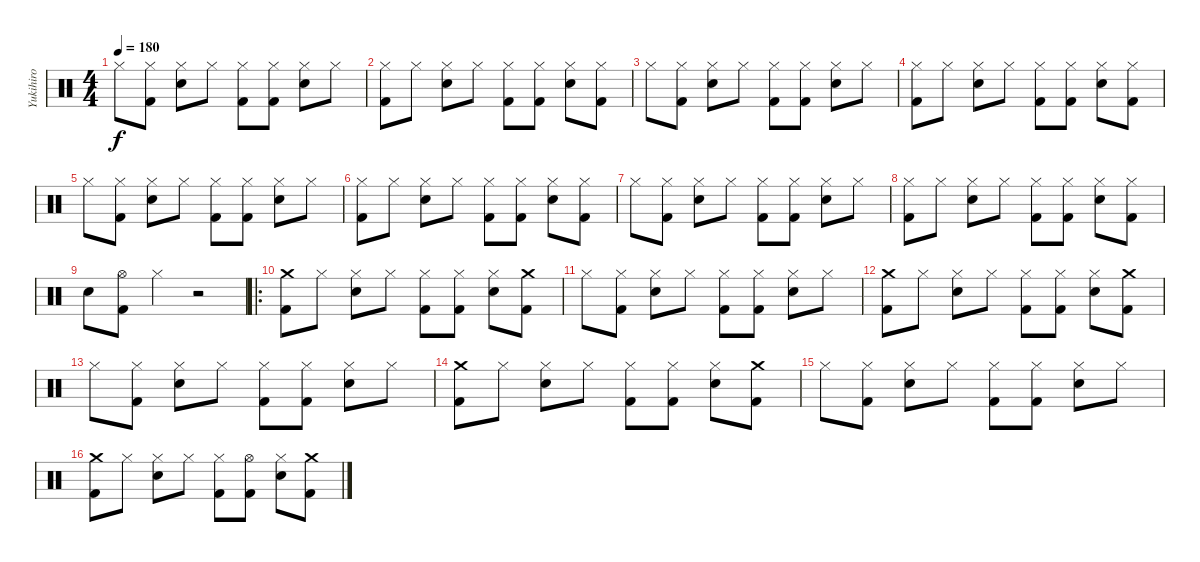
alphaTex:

\track ("Yukihiro" "Yukihiro") {instrument percussion}
\staff {score}
\articulation defaults
\ts (4 4)
\tempo 180
\clef neutral
\ks c "Hi-Hat (closed)".8{dy f}
("Hi-Hat (closed)" "Kick (hit) 2").8 ("Hi-Hat (closed)" "Snare (hit) 2").8 "Hi-Hat (closed)".8 ("Hi-Hat (closed)" "Kick (hit) 2").8 ("Hi-Hat (closed)" "Kick (hit) 2").8 ("Hi-Hat (closed)" "Snare (hit) 2").8 "Hi-Hat (closed)".8 |
("Hi-Hat (closed)" "Kick (hit) 2").8 "Hi-Hat (closed)".8 ("Hi-Hat (closed)" "Snare (hit) 2").8 "Hi-Hat (closed)".8 ("Hi-Hat (closed)" "Kick (hit) 2").8 ("Hi-Hat (closed)" "Kick (hit) 2").8 ("Hi-Hat (closed)" "Snare (hit) 2").8 ("Hi-Hat (closed)" "Kick (hit) 2").8 |
"Hi-Hat (closed)".8 ("Hi-Hat (closed)" "Kick (hit) 2").8 ("Hi-Hat (closed)" "Snare (hit) 2").8 "Hi-Hat (closed)".8 ("Hi-Hat (closed)" "Kick (hit) 2").8 ("Hi-Hat (closed)" "Kick (hit) 2").8 ("Hi-Hat (closed)" "Snare (hit) 2").8 "Hi-Hat (closed)".8 |
("Hi-Hat (closed)" "Kick (hit) 2").8 "Hi-Hat (closed)".8 ("Hi-Hat (closed)" "Snare (hit) 2").8 "Hi-Hat (closed)".8 ("Hi-Hat (closed)" "Kick (hit) 2").8 ("Hi-Hat (closed)" "Kick (hit) 2").8 ("Hi-Hat (closed)" "Snare (hit) 2").8 ("Hi-Hat (closed)" "Kick (hit) 2").8 |
"Hi-Hat (closed)".8 ("Hi-Hat (closed)" "Kick (hit) 2").8 ("Hi-Hat (closed)" "Snare (hit) 2").8 "Hi-Hat (closed)".8 ("Hi-Hat (closed)" "Kick (hit) 2").8 ("Hi-Hat (closed)" "Kick (hit) 2").8 ("Hi-Hat (closed)" "Snare (hit) 2").8 "Hi-Hat (closed)".8 |
("Hi-Hat (closed)" "Kick (hit) 2").8 "Hi-Hat (closed)".8 ("Hi-Hat (closed)" "Snare (hit) 2").8 "Hi-Hat (closed)".8 ("Hi-Hat (closed)" "Kick (hit) 2").8 ("Hi-Hat (closed)" "Kick (hit) 2").8 ("Hi-Hat (closed)" "Snare (hit) 2").8 ("Hi-Hat (closed)" "Kick (hit) 2").8 |
"Hi-Hat (closed)".8 ("Hi-Hat (closed)" "Kick (hit) 2").8 ("Hi-Hat (closed)" "Snare (hit) 2").8 "Hi-Hat (closed)".8 ("Hi-Hat (closed)" "Kick (hit) 2").8 ("Hi-Hat (closed)" "Kick (hit) 2").8 ("Hi-Hat (closed)" "Snare (hit) 2").8 "Hi-Hat (closed)".8 |
("Hi-Hat (closed)" "Kick (hit) 2").8 "Hi-Hat (closed)".8 ("Hi-Hat (closed)" "Snare (hit) 2").8 "Hi-Hat (closed)".8 ("Hi-Hat (closed)" "Kick (hit) 2").8 ("Hi-Hat (closed)" "Kick (hit) 2").8 ("Hi-Hat (closed)" "Snare (hit) 2").8 ("Hi-Hat (closed)" "Kick (hit) 2").8 |
"Snare (hit) 2".8 ("Hi-Hat (open)" "Kick (hit) 2").8 "Hi-Hat (closed)".4 r.2 |
\ro
("Crash medium (hit)" "Kick (hit) 2").8 "Hi-Hat (closed)".8 ("Hi-Hat (closed)" "Snare (hit) 2").8 "Hi-Hat (closed)".8 ("Hi-Hat (closed)" "Kick (hit) 2").8 ("Hi-Hat (closed)" "Kick (hit) 2").8 ("Hi-Hat (closed)" "Snare (hit) 2").8 ("Crash medium (hit)" "Kick (hit) 2").8 |
"Hi-Hat (closed)".8 ("Hi-Hat (closed)" "Kick (hit) 2").8 ("Hi-Hat (closed)" "Snare (hit) 2").8 "Hi-Hat (closed)".8 ("Hi-Hat (closed)" "Kick (hit) 2").8 ("Hi-Hat (closed)" "Kick (hit) 2").8 ("Hi-Hat (closed)" "Snare (hit) 2").8 "Hi-Hat (closed)".8 |
("Crash medium (hit)" "Kick (hit) 2").8 "Hi-Hat (closed)".8 ("Hi-Hat (closed)" "Snare (hit) 2").8 "Hi-Hat (closed)".8 ("Hi-Hat (closed)" "Kick (hit) 2").8 ("Hi-Hat (closed)" "Kick (hit) 2").8 ("Hi-Hat (closed)" "Snare (hit) 2").8 ("Crash medium (hit)" "Kick (hit) 2").8 |
"Hi-Hat (closed)".8 ("Hi-Hat (closed)" "Kick (hit) 2").8 ("Hi-Hat (closed)" "Snare (hit) 2").8 "Hi-Hat (closed)".8 ("Hi-Hat (closed)" "Kick (hit) 2").8 ("Hi-Hat (closed)" "Kick (hit) 2").8 ("Hi-Hat (closed)" "Snare (hit) 2").8 "Hi-Hat (closed)".8 |
("Crash medium (hit)" "Kick (hit) 2").8 "Hi-Hat (closed)".8 ("Hi-Hat (closed)" "Snare (hit) 2").8 "Hi-Hat (closed)".8 ("Hi-Hat (closed)" "Kick (hit) 2").8 ("Hi-Hat (closed)" "Kick (hit) 2").8 ("Hi-Hat (closed)" "Snare (hit) 2").8 ("Crash medium (hit)" "Kick (hit) 2").8 |
"Hi-Hat (closed)".8 ("Hi-Hat (closed)" "Kick (hit) 2").8 ("Hi-Hat (closed)" "Snare (hit) 2").8 "Hi-Hat (closed)".8 ("Hi-Hat (closed)" "Kick (hit) 2").8 ("Hi-Hat (closed)" "Kick (hit) 2").8 ("Hi-Hat (closed)" "Snare (hit) 2").8 "Hi-Hat (closed)".8 |
("Crash medium (hit)" "Kick (hit) 2").8 "Hi-Hat (closed)".8 ("Hi-Hat (closed)" "Snare (hit) 2").8 "Hi-Hat (closed)".8 ("Hi-Hat (closed)" "Kick (hit) 2").8 ("Hi-Hat (open)" "Kick (hit) 2").8 ("Hi-Hat (closed)" "Snare (hit) 2").8 ("Crash medium (hit)" "Kick (hit) 2").8
